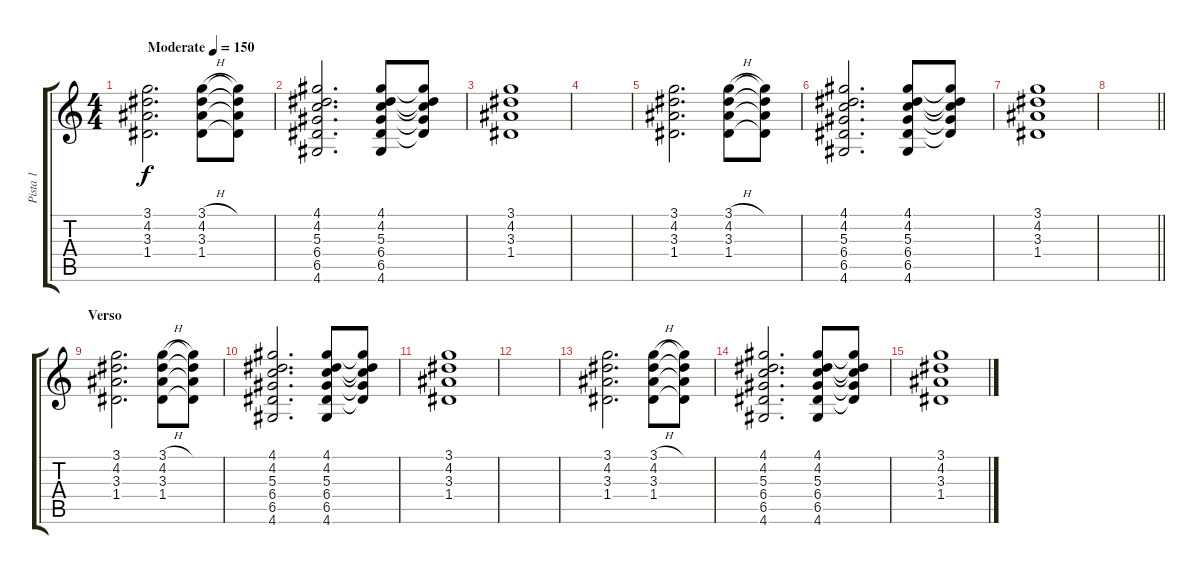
\track ("Pista 1" "Pista 1") {instrument acousticguitarsteel}
\staff {score tabs}
\tuning (E4 B3 G3 D3 A2 E2) {hide}
\ts (4 4)
\tempo (150 "Moderate")
\clef g2
\ks c
(3.1 4.2 3.3 1.4).2{d dy f instrument acousticguitarsteel} (3.1{h} 4.2 3.3 1.4).8 (3.1{t} 4.2{t} 3.3{t} 1.4{t}).8 |
(4.1 4.2 5.3 6.4 6.5 4.6).2{d} (4.1 4.2 5.3 6.4 6.5 4.6).8 (4.1{t} 4.2{t} 5.3{t} 6.4{t} 6.5{t}).8 |
(3.1 4.2 3.3 1.4).1 |
|
(3.1 4.2 3.3 1.4).2{d} (3.1{h} 4.2 3.3 1.4).8 (3.1{t} 4.2{t} 3.3{t} 1.4{t}).8 |
(4.1 4.2 5.3 6.4 6.5 4.6).2{d} (4.1 4.2 5.3 6.4 6.5 4.6).8 (4.1{t} 4.2{t} 5.3{t} 6.4{t} 6.5{t}).8 |
(3.1 4.2 3.3 1.4).1 |
\barLineRight lightlight
|
\section ("" "Verso")
(3.1 4.2 3.3 1.4).2{d} (3.1{h} 4.2 3.3 1.4).8 (3.1{t} 4.2{t} 3.3{t} 1.4{t}).8 |
(4.1 4.2 5.3 6.4 6.5 4.6).2{d} (4.1 4.2 5.3 6.4 6.5 4.6).8 (4.1{t} 4.2{t} 5.3{t} 6.4{t} 6.5{t}).8 |
(3.1 4.2 3.3 1.4).1 |
|
(3.1 4.2 3.3 1.4).2{d} (3.1{h} 4.2 3.3 1.4).8 (3.1{t} 4.2{t} 3.3{t} 1.4{t}).8 |
(4.1 4.2 5.3 6.4 6.5 4.6).2{d} (4.1 4.2 5.3 6.4 6.5 4.6).8 (4.1{t} 4.2{t} 5.3{t} 6.4{t} 6.5{t}).8 |
(3.1 4.2 3.3 1.4).1
